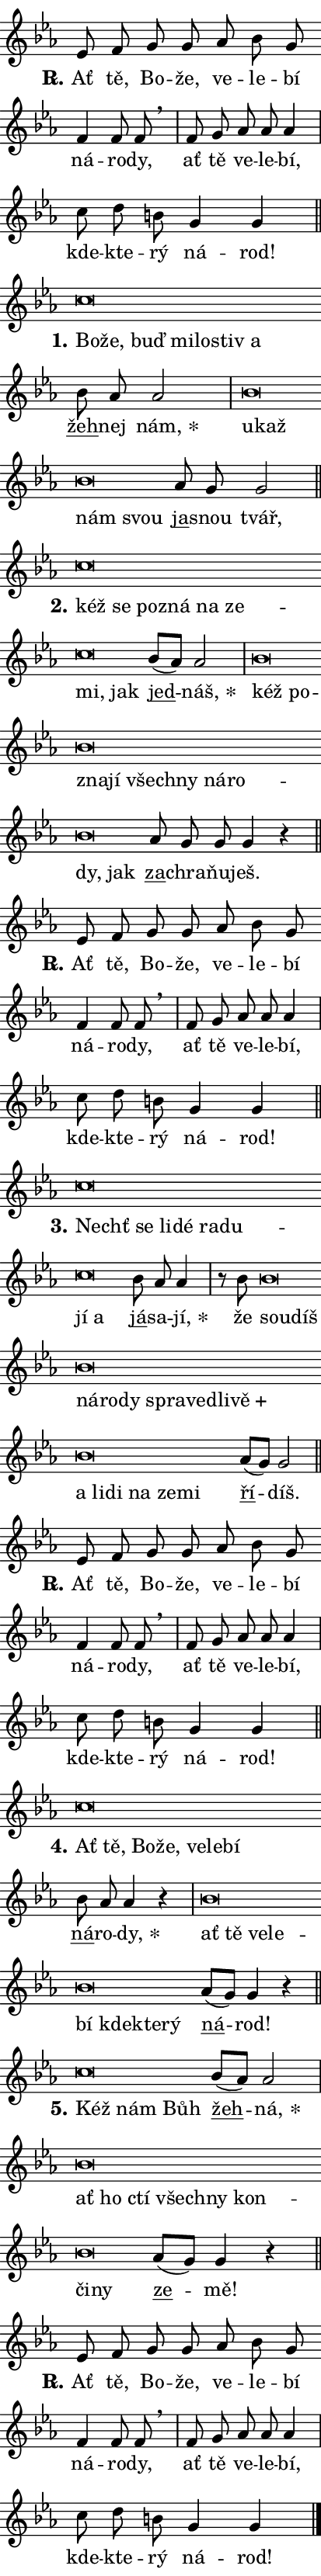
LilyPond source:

\version "2.24.0"
\header { tagline = "" }
\paper {
  indent = 0\cm
  top-margin = 0\cm
  right-margin = 0\cm
  bottom-margin = 0\cm
  left-margin = 0\cm
  paper-width = 7\cm
  page-breaking = #ly:one-page-breaking
  system-system-spacing.basic-distance = #11
  score-system-spacing.basic-distance = #11
  ragged-last = ##f
}


%% Author: Thomas Morley
%% https://lists.gnu.org/archive/html/lilypond-user/2020-05/msg00002.html
#(define (line-position grob)
"Returns position of @var[grob} in current system:
   @code{'start}, if at first time-step
   @code{'end}, if at last time-step
   @code{'middle} otherwise
"
  (let* ((col (ly:item-get-column grob))
         (ln (ly:grob-object col 'left-neighbor))
         (rn (ly:grob-object col 'right-neighbor))
         (col-to-check-left (if (ly:grob? ln) ln col))
         (col-to-check-right (if (ly:grob? rn) rn col))
         (break-dir-left
           (and
             (ly:grob-property col-to-check-left 'non-musical #f)
             (ly:item-break-dir col-to-check-left)))
         (break-dir-right
           (and
             (ly:grob-property col-to-check-right 'non-musical #f)
             (ly:item-break-dir col-to-check-right))))
        (cond ((eqv? 1 break-dir-left) 'start)
              ((eqv? -1 break-dir-right) 'end)
              (else 'middle))))

#(define (tranparent-at-line-position vctor)
  (lambda (grob)
  "Relying on @code{line-position} select the relevant enry from @var{vctor}.
Used to determine transparency,"
    (case (line-position grob)
      ((end) (not (vector-ref vctor 0)))
      ((middle) (not (vector-ref vctor 1)))
      ((start) (not (vector-ref vctor 2))))))

noteHeadBreakVisibility =
#(define-music-function (break-visibility)(vector?)
"Makes @code{NoteHead}s transparent relying on @var{break-visibility}"
#{
  \override NoteHead.transparent =
    #(tranparent-at-line-position break-visibility)
#})

#(define delete-ledgers-for-transparent-note-heads
  (lambda (grob)
    "Reads whether a @code{NoteHead} is transparent.
If so this @code{NoteHead} is removed from @code{'note-heads} from
@var{grob}, which is supposed to be @code{LedgerLineSpanner}.
As a result ledgers are not printed for this @code{NoteHead}"
    (let* ((nhds-array (ly:grob-object grob 'note-heads))
           (nhds-list
             (if (ly:grob-array? nhds-array)
                 (ly:grob-array->list nhds-array)
                 '()))
           ;; Relies on the transparent-property being done before
           ;; Staff.LedgerLineSpanner.after-line-breaking is executed.
           ;; This is fragile ...
           (to-keep
             (remove
               (lambda (nhd)
                 (ly:grob-property nhd 'transparent #f))
               nhds-list)))
      ;; TODO find a better method to iterate over grob-arrays, similiar
      ;; to filter/remove etc for lists
      ;; For now rebuilt from scratch
      (set! (ly:grob-object grob 'note-heads)  '())
      (for-each
        (lambda (nhd)
          (ly:pointer-group-interface::add-grob grob 'note-heads nhd))
        to-keep))))

hideNotes = {
  \noteHeadBreakVisibility #begin-of-line-visible
}
unHideNotes = {
  \noteHeadBreakVisibility #all-visible
}

% work-around for resetting accidentals
% https://lilypond.org/doc/v2.23/Documentation/notation/displaying-rhythms#unmetered-music
cadenzaMeasure = {
  \cadenzaOff
  \partial 1024 s1024
  \cadenzaOn
}

#(define-markup-command (accent layout props text) (markup?)
  "Underline accented syllable"
  (interpret-markup layout props
    #{\markup \override #'(offset . 4.3) \underline { #text }#}))

responsum = \markup \concat {
  "R" \hspace #-1.05 \path #0.1 #'((moveto 0 0.07) (lineto 0.9 0.8)) \hspace #0.05 "."
}

\layout {
    \context {
        \Staff
        \remove "Time_signature_engraver"
        \override LedgerLineSpanner.after-line-breaking = #delete-ledgers-for-transparent-note-heads
    }
    \context {
        \Voice {
            \override NoteHead.output-attributes = #'((class . "notehead"))
            \override Hairpin.height = #0.55
        }
    }
    \context {
        \Lyrics {
            \override StanzaNumber.output-attributes = #'((class . "stanzanumber"))
            \override LyricSpace.minimum-distance = #0.9
            \override LyricText.font-name = #"TeX Gyre Schola"
            \override LyricText.font-size = 1
            \override StanzaNumber.font-name = #"TeX Gyre Schola Bold"
            \override StanzaNumber.font-size = 1
        }
    }
}

% magnetic-lyrics.ily
%
%   written by
%     Jean Abou Samra <jean@abou-samra.fr>
%     Werner Lemberg <wl@gnu.org>
%
%   adapted by
%     Jiri Hon <jiri.hon@gmail.com>
%
% Version 2022-Apr-15

% https://www.mail-archive.com/lilypond-user@gnu.org/msg149350.html

#(define (Left_hyphen_pointer_engraver context)
   "Collect syllable-hyphen-syllable occurrences in lyrics and store
them in properties.  This engraver only looks to the left.  For
example, if the lyrics input is @code{foo -- bar}, it does the
following.

@itemize @bullet
@item
Set the @code{text} property of the @code{LyricHyphen} grob between
@q{foo} and @q{bar} to @code{foo}.

@item
Set the @code{left-hyphen} property of the @code{LyricText} grob with
text @q{foo} to the @code{LyricHyphen} grob between @q{foo} and
@q{bar}.
@end itemize

Use this auxiliary engraver in combination with the
@code{lyric-@/text::@/apply-@/magnetic-@/offset!} hook."
   (let ((hyphen #f)
         (text #f))
     (make-engraver
      (acknowledgers
       ((lyric-syllable-interface engraver grob source-engraver)
        (set! text grob)))
      (end-acknowledgers
       ((lyric-hyphen-interface engraver grob source-engraver)
        ;(when (not (grob::has-interface grob 'lyric-space-interface))
          (set! hyphen grob)));)
      ((stop-translation-timestep engraver)
       (when (and text hyphen)
         (ly:grob-set-object! text 'left-hyphen hyphen))
       (set! text #f)
       (set! hyphen #f)))))

#(define (lyric-text::apply-magnetic-offset! grob)
   "If the space between two syllables is less than the value in
property @code{LyricText@/.details@/.squash-threshold}, move the right
syllable to the left so that it gets concatenated with the left
syllable.

Use this function as a hook for
@code{LyricText@/.after-@/line-@/breaking} if the
@code{Left_@/hyphen_@/pointer_@/engraver} is active."
   (let ((hyphen (ly:grob-object grob 'left-hyphen #f)))
     (when hyphen
       (let ((left-text (ly:spanner-bound hyphen LEFT)))
         (when (grob::has-interface left-text 'lyric-syllable-interface)
           (let* ((common (ly:grob-common-refpoint grob left-text X))
                  (this-x-ext (ly:grob-extent grob common X))
                  (left-x-ext
                   (begin
                     ;; Trigger magnetism for left-text.
                     (ly:grob-property left-text 'after-line-breaking)
                     (ly:grob-extent left-text common X)))
                  ;; `delta` is the gap width between two syllables.
                  (delta (- (interval-start this-x-ext)
                            (interval-end left-x-ext)))
                  (details (ly:grob-property grob 'details))
                  (threshold (assoc-get 'squash-threshold details 0.2)))
             (when (< delta threshold)
               (let* (;; We have to manipulate the input text so that
                      ;; ligatures crossing syllable boundaries are not
                      ;; disabled.  For languages based on the Latin
                      ;; script this is essentially a beautification.
                      ;; However, for non-Western scripts it can be a
                      ;; necessity.
                      (lt (ly:grob-property left-text 'text))
                      (rt (ly:grob-property grob 'text))
                      (is-space (grob::has-interface hyphen 'lyric-space-interface))
                      (space (if is-space " " ""))
                      (space-markup (grob-interpret-markup grob " "))
                      (space-size (interval-length (ly:stencil-extent space-markup X)))
                      (extra-delta (if is-space space-size 0))
                      ;; Append new syllable.
                      (ltrt-space (if (and (string? lt) (string? rt))
                                (string-append lt space rt)
                                (make-concat-markup (list lt space rt))))
                      ;; Right-align `ltrt` to the right side.
                      (ltrt-space-markup (grob-interpret-markup
                               grob
                               (make-translate-markup
                                (cons (interval-length this-x-ext) 0)
                                (make-right-align-markup ltrt-space)))))
                 (begin
                   ;; Don't print `left-text`.
                   (ly:grob-set-property! left-text 'stencil #f)
                   ;; Set text and stencil (which holds all collected
                   ;; syllables so far) and shift it to the left.
                   (ly:grob-set-property! grob 'text ltrt-space)
                   (ly:grob-set-property! grob 'stencil ltrt-space-markup)
                   (ly:grob-translate-axis! grob (- (- delta extra-delta)) X))))))))))


#(define (lyric-hyphen::displace-bounds-first grob)
   ;; Make very sure this callback isn't triggered too early.
   (let ((left (ly:spanner-bound grob LEFT))
         (right (ly:spanner-bound grob RIGHT)))
     (ly:grob-property left 'after-line-breaking)
     (ly:grob-property right 'after-line-breaking)
     (ly:lyric-hyphen::print grob)))

squashThreshold = #0.4

\layout {
  \context {
    \Lyrics
    \consists #Left_hyphen_pointer_engraver
    \override LyricText.after-line-breaking =
      #lyric-text::apply-magnetic-offset!
    \override LyricHyphen.stencil = #lyric-hyphen::displace-bounds-first
    \override LyricText.details.squash-threshold = \squashThreshold
    \override LyricHyphen.minimum-distance = 0
    \override LyricHyphen.minimum-length = \squashThreshold
  }
}

squash = \override LyricText.details.squash-threshold = 9999
unSquash = \override LyricText.details.squash-threshold = \squashThreshold

left = \override LyricText.self-alignment-X = #LEFT
unLeft = \revert LyricText.self-alignment-X

starOffset = #(lambda (grob) 
                (let ((x_offset (ly:self-alignment-interface::aligned-on-x-parent grob)))
                  (if (= x_offset 0) 0 (+ x_offset 1.2))))

star = #(define-music-function (syllable)(string?)
"Append star separator at the end of a syllable"
#{
  \once \override LyricText.X-offset = #starOffset
  \lyricmode { \markup {
    #syllable
    \override #'((font-name . "TeX Gyre Schola Bold")) \hspace #0.2 \lower #0.65 \larger "*"
  } }
#})

starAccent = #(define-music-function (syllable)(string?)
"Append star separator at the end of a syllable and make accent"
#{
  \once \override LyricText.X-offset = #starOffset
  \lyricmode { \markup {
    \accent #syllable
    \override #'((font-name . "TeX Gyre Schola Bold")) \hspace #0.2 \lower #0.65 \larger "*"
  } }
#})

breath = #(define-music-function (syllable)(string?)
"Append breathing indicator at the end of a syllable"
#{
  \lyricmode { \markup { #syllable "+" } }
#})

optionalBreath = #(define-music-function (syllable)(string?)
"Append optional breathing indicator at the end of a syllable"
#{
  \lyricmode { \markup { #syllable "(+)" } }
#})


\score {
    <<
        \new Voice = "melody" { \cadenzaOn \key es \major \relative { es'8 f g g as bes g \bar "" f4 f8 f \breathe \cadenzaMeasure \bar "|" f g as as as4 \cadenzaMeasure \bar "|" c8 d b g4 g \cadenzaMeasure \bar "||" \break } }
        \new Lyrics \lyricsto "melody" { \lyricmode { \set stanza = \responsum
Ať tě, Bo -- že, ve -- le -- bí ná -- ro -- dy, ať tě ve -- le -- bí, kde -- kte -- rý ná -- rod! } }
    >>
    \layout {}
}

\score {
    <<
        \new Voice = "melody" { \cadenzaOn \key es \major \relative { c''\breve*1/16 \hideNotes \breve*1/16 \bar "" \breve*1/16 \bar "" \breve*1/16 \bar "" \breve*1/16 \bar "" \breve*1/16 \breve*1/16 \bar "" \unHideNotes \bar "" bes8 as as2 \cadenzaMeasure \bar "|" bes\breve*1/16 \hideNotes \breve*1/16 \bar "" \breve*1/16 \breve*1/16 \bar "" \unHideNotes \bar "" as8 g g2 \cadenzaMeasure \bar "||" \break } }
        \new Lyrics \lyricsto "melody" { \lyricmode { \set stanza = "1."
\left Bo -- \squash že, buď mi -- lo -- stiv a \unLeft \unSquash \markup \accent žeh -- nej \star nám, \left u -- \squash kaž nám svou \unLeft \unSquash \markup \accent ja -- snou tvář, } }
    >>
    \layout {}
}

\score {
    <<
        \new Voice = "melody" { \cadenzaOn \key es \major \relative { c''\breve*1/16 \hideNotes \breve*1/16 \bar "" \breve*1/16 \bar "" \breve*1/16 \bar "" \breve*1/16 \bar "" \breve*1/16 \bar "" \breve*1/16 \breve*1/16 \bar "" \unHideNotes \bar "" bes8[( as)] as2 \cadenzaMeasure \bar "|" bes\breve*1/16 \hideNotes \breve*1/16 \bar "" \breve*1/16 \bar "" \breve*1/16 \bar "" \breve*1/16 \bar "" \breve*1/16 \bar "" \breve*1/16 \bar "" \breve*1/16 \bar "" \breve*1/16 \breve*1/16 \bar "" \unHideNotes \bar "" as8 g g g4 r \cadenzaMeasure \bar "||" \break } }
        \new Lyrics \lyricsto "melody" { \lyricmode { \set stanza = "2."
\left kéž \squash se po -- zná na ze -- mi, jak \unLeft \unSquash \markup \accent jed -- \star náš, \left kéž \squash po -- zna -- jí všech -- ny ná -- ro -- dy, jak \unLeft \unSquash \markup \accent za -- chra -- ňu -- ješ. } }
    >>
    \layout {}
}

\score {
    <<
        \new Voice = "melody" { \cadenzaOn \key es \major \relative { es'8 f g g as bes g \bar "" f4 f8 f \breathe \cadenzaMeasure \bar "|" f g as as as4 \cadenzaMeasure \bar "|" c8 d b g4 g \cadenzaMeasure \bar "||" \break } }
        \new Lyrics \lyricsto "melody" { \lyricmode { \set stanza = \responsum
Ať tě, Bo -- že, ve -- le -- bí ná -- ro -- dy, ať tě ve -- le -- bí, kde -- kte -- rý ná -- rod! } }
    >>
    \layout {}
}

\score {
    <<
        \new Voice = "melody" { \cadenzaOn \key es \major \relative { c''\breve*1/16 \hideNotes \breve*1/16 \bar "" \breve*1/16 \bar "" \breve*1/16 \bar "" \breve*1/16 \bar "" \breve*1/16 \bar "" \breve*1/16 \breve*1/16 \bar "" \unHideNotes \bar "" bes8 as as4 \cadenzaMeasure \bar "|" r8 bes8 bes\breve*1/16 \hideNotes \breve*1/16 \bar "" \breve*1/16 \bar "" \breve*1/16 \bar "" \breve*1/16 \bar "" \breve*1/16 \bar "" \breve*1/16 \bar "" \breve*1/16 \bar "" \breve*1/16 \bar "" \breve*1/16 \bar "" \breve*1/16 \bar "" \breve*1/16 \bar "" \breve*1/16 \bar "" \breve*1/16 \breve*1/16 \bar "" \unHideNotes \bar "" as8[( g)] g2 \cadenzaMeasure \bar "||" \break } }
        \new Lyrics \lyricsto "melody" { \lyricmode { \set stanza = "3."
\left Nechť \squash se li -- dé ra -- du -- jí a \unLeft \unSquash \markup \accent já -- sa -- \star jí, že \left sou -- \squash díš ná -- ro -- dy spra -- ve -- dli -- \breath "vě" a li -- di na ze -- mi \unLeft \unSquash \markup \accent ří -- díš. } }
    >>
    \layout {}
}

\score {
    <<
        \new Voice = "melody" { \cadenzaOn \key es \major \relative { es'8 f g g as bes g \bar "" f4 f8 f \breathe \cadenzaMeasure \bar "|" f g as as as4 \cadenzaMeasure \bar "|" c8 d b g4 g \cadenzaMeasure \bar "||" \break } }
        \new Lyrics \lyricsto "melody" { \lyricmode { \set stanza = \responsum
Ať tě, Bo -- že, ve -- le -- bí ná -- ro -- dy, ať tě ve -- le -- bí, kde -- kte -- rý ná -- rod! } }
    >>
    \layout {}
}

\score {
    <<
        \new Voice = "melody" { \cadenzaOn \key es \major \relative { c''\breve*1/16 \hideNotes \breve*1/16 \bar "" \breve*1/16 \bar "" \breve*1/16 \bar "" \breve*1/16 \bar "" \breve*1/16 \breve*1/16 \bar "" \unHideNotes \bar "" bes8 as as4 r \cadenzaMeasure \bar "|" bes\breve*1/16 \hideNotes \breve*1/16 \bar "" \breve*1/16 \bar "" \breve*1/16 \bar "" \breve*1/16 \bar "" \breve*1/16 \bar "" \breve*1/16 \breve*1/16 \bar "" \unHideNotes \bar "" as8[( g)] g4 r \cadenzaMeasure \bar "||" \break } }
        \new Lyrics \lyricsto "melody" { \lyricmode { \set stanza = "4."
\left Ať \squash tě, Bo -- že, ve -- le -- bí \unLeft \unSquash \markup \accent ná -- ro -- \star dy, \left ať \squash tě ve -- le -- bí kde -- kte -- rý \unLeft \unSquash \markup \accent ná -- rod! } }
    >>
    \layout {}
}

\score {
    <<
        \new Voice = "melody" { \cadenzaOn \key es \major \relative { c''\breve*1/16 \hideNotes \breve*1/16 \breve*1/16 \bar "" \unHideNotes \bar "" bes8[( as)] as2 \cadenzaMeasure \bar "|" bes\breve*1/16 \hideNotes \breve*1/16 \bar "" \breve*1/16 \bar "" \breve*1/16 \bar "" \breve*1/16 \bar "" \breve*1/16 \bar "" \breve*1/16 \breve*1/16 \bar "" \unHideNotes \bar "" as8[( g)] g4 r \cadenzaMeasure \bar "||" \break } }
        \new Lyrics \lyricsto "melody" { \lyricmode { \set stanza = "5."
\left Kéž \squash nám Bůh \unLeft \unSquash \markup \accent žeh -- \star ná, \left ať \squash ho ctí všech -- ny kon -- či -- ny \unLeft \unSquash \markup \accent ze -- mě! } }
    >>
    \layout {}
}

\score {
    <<
        \new Voice = "melody" { \cadenzaOn \key es \major \relative { es'8 f g g as bes g \bar "" f4 f8 f \breathe \cadenzaMeasure \bar "|" f g as as as4 \cadenzaMeasure \bar "|" c8 d b g4 g \cadenzaMeasure \bar "||" \break } \bar "|." }
        \new Lyrics \lyricsto "melody" { \lyricmode { \set stanza = \responsum
Ať tě, Bo -- že, ve -- le -- bí ná -- ro -- dy, ať tě ve -- le -- bí, kde -- kte -- rý ná -- rod! } }
    >>
    \layout {}
}
